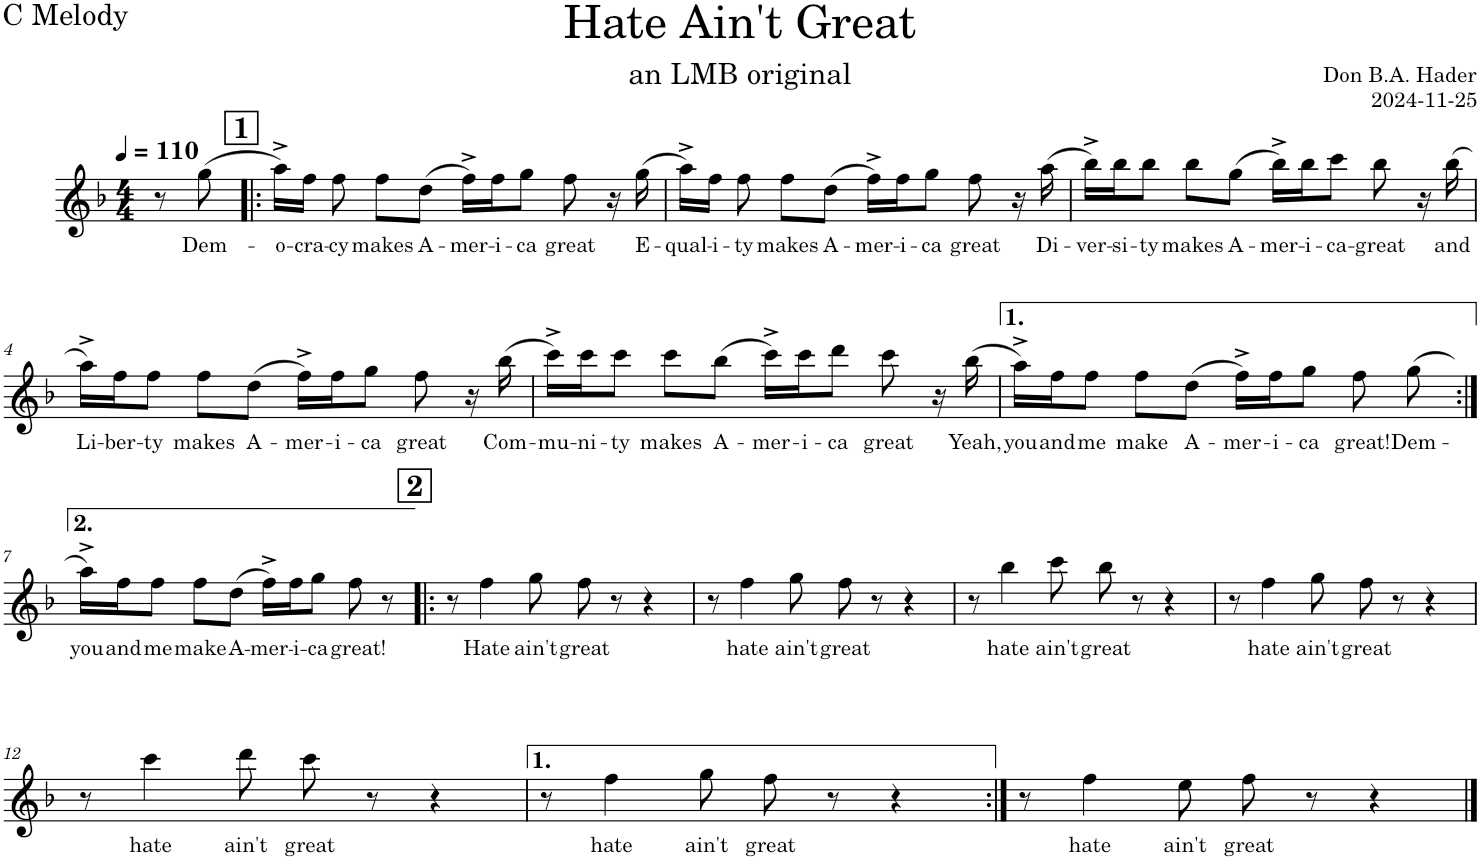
**kern	**text
*part1	*part1
*staff1	*staff1
*I"C Melody	*
*I'C-1	*
*clefG2	*
*k[b-]	*
*M4/4	*
*MM110	*
=	=
8r	.
!	!LO:LY:b
(8gg\	Dem-
!!LO:REH:place=s1:a:B:cj:fs=14:t=1
=1!|:	=1!|:
!	!LO:LY:b
16aa^\LL)	-o-
!	!LO:LY:b
16ff\JJ	-cra-
!	!LO:LY:b
8ff\	-cy
!	!LO:LY:b
8ff\L	makes
!	!LO:LY:b
(8dd\J	A-
!	!LO:LY:b
16ff^\LL)	-mer-
!	!LO:LY:b
16ff\J	-i-
!	!LO:LY:b
8gg\J	-ca
!	!LO:LY:b
8ff\	great
16r	.
!	!LO:LY:b
(16gg\	E-
=2	=2
!	!LO:LY:b
16aa^\LL)	-qual-
!	!LO:LY:b
16ff\JJ	-i-
!	!LO:LY:b
8ff\	-ty
!	!LO:LY:b
8ff\L	makes
!	!LO:LY:b
(8dd\J	A-
!	!LO:LY:b
16ff^\LL)	-mer-
!	!LO:LY:b
16ff\J	-i-
!	!LO:LY:b
8gg\J	-ca
!	!LO:LY:b
8ff\	great
16r	.
!	!LO:LY:b
(16aa\	Di-
=3	=3
!	!LO:LY:b
16bb-^\LL)	-ver-
!	!LO:LY:b
16bb-\J	-si-
!	!LO:LY:b
8bb-\J	-ty
!	!LO:LY:b
8bb-\L	makes
!	!LO:LY:b
(8gg\J	A-
!	!LO:LY:b
16bb-^\LL)	-mer-
!	!LO:LY:b
16bb-\J	-i-
!	!LO:LY:b
8ccc\J	-ca-
!	!LO:LY:b
8bb-\	-great
16r	.
!	!LO:LY:b
(16bb-\	and
!!LO:LB:g=z
=4	=4
!	!LO:LY:b
16aa^\LL)	Li-
!	!LO:LY:b
16ff\J	-ber-
!	!LO:LY:b
8ff\J	-ty
!	!LO:LY:b
8ff\L	makes
!	!LO:LY:b
(8dd\J	A-
!	!LO:LY:b
16ff^\LL)	-mer-
!	!LO:LY:b
16ff\J	-i-
!	!LO:LY:b
8gg\J	-ca
!	!LO:LY:b
8ff\	great
16r	.
!	!LO:LY:b
(16bb-\	Com-
=5	=5
!	!LO:LY:b
16ccc^\LL)	-mu-
!	!LO:LY:b
16ccc\J	-ni-
!	!LO:LY:b
8ccc\J	-ty
!	!LO:LY:b
8ccc\L	makes
!	!LO:LY:b
(8bb-\J	A-
!	!LO:LY:b
16ccc^\LL)	-mer-
!	!LO:LY:b
16ccc\J	-i-
!	!LO:LY:b
8ddd\J	-ca
!	!LO:LY:b
8ccc\	great
16r	.
!	!LO:LY:b
(16bb-\	Yeah,
=6	=6
!	!LO:LY:b
16aa^\LL)	you
!	!LO:LY:b
16ff\J	and
!	!LO:LY:b
8ff\J	me
!	!LO:LY:b
8ff\L	make
!	!LO:LY:b
(8dd\J	A-
!	!LO:LY:b
16ff^\LL)	-mer-
!	!LO:LY:b
16ff\J	-i-
!	!LO:LY:b
8gg\J	-ca
!	!LO:LY:b
8ff\	great!
!	!LO:LY:b
(8gg\	Dem-
!!LO:LB:g=z
=7:|!	=7:|!
!	!LO:LY:b
16aa^\LL)	-you
!	!LO:LY:b
16ff\J	and
!	!LO:LY:b
8ff\J	me
!	!LO:LY:b
8ff\L	make
!	!LO:LY:b
(8dd\J	A-
!	!LO:LY:b
16ff^\LL)	-mer-
!	!LO:LY:b
16ff\J	-i-
!	!LO:LY:b
8gg\J	-ca
!	!LO:LY:b
8ff\	great!
8r	.
!!LO:REH:place=s1:a:B:cj:fs=14:t=2
=8!|:	=8!|:
8r	.
!	!LO:LY:b
4ff\	Hate
!	!LO:LY:b
8gg\	ain't
!	!LO:LY:b
8ff\	great
8r	.
4r	.
=9	=9
8r	.
!	!LO:LY:b
4ff\	hate
!	!LO:LY:b
8gg\	ain't
!	!LO:LY:b
8ff\	great
8r	.
4r	.
=10	=10
8r	.
!	!LO:LY:b
4bb-\	hate
!	!LO:LY:b
8ccc\	ain't
!	!LO:LY:b
8bb-\	great
8r	.
4r	.
=11	=11
8r	.
!	!LO:LY:b
4ff\	hate
!	!LO:LY:b
8gg\	ain't
!	!LO:LY:b
8ff\	great
8r	.
4r	.
!!LO:LB:g=z
=12	=12
8r	.
!	!LO:LY:b
4ccc\	hate
!	!LO:LY:b
8ddd\	ain't
!	!LO:LY:b
8ccc\	great
8r	.
4r	.
=13	=13
8r	.
!	!LO:LY:b
4ff\	hate
!	!LO:LY:b
8gg\	ain't
!	!LO:LY:b
8ff\	great
8r	.
4r	.
=14:|!	=14:|!
8r	.
!	!LO:LY:b
4ff\	hate
!	!LO:LY:b
8ee\	ain't
!	!LO:LY:b
8ff\	great
8r	.
4r	.
==	==
*-	*-
